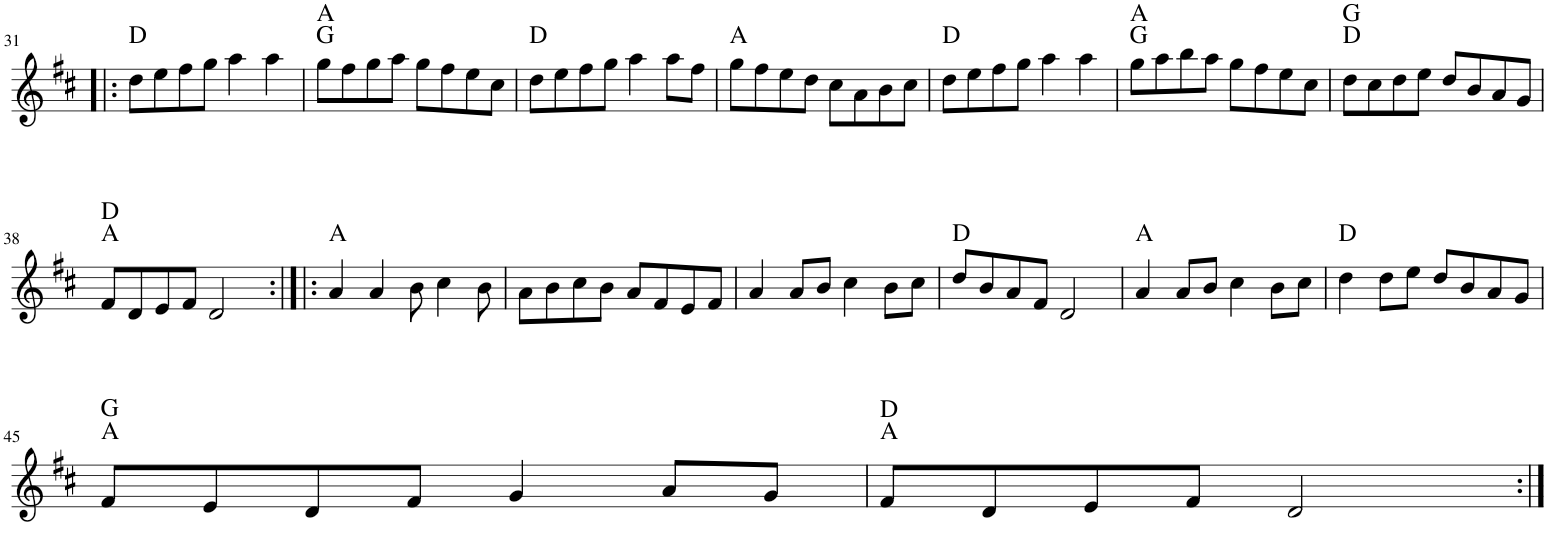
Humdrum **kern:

**kern	**harte
*part1	*part1
*staff1	*
*I"Sadie at the Back Door	*
!!LO:PB:g=z
*clefG2	*
*k[f#c#]	*
*M4/4	*
=31!|:	=31!|:
8dd\L	D:maj
8ee\	.
8ff#\	.
8gg\J	.
4aa\	.
4aa\	.
=32	=32
8gg\L	G:maj A:maj
8ff#\	.
8gg\	.
8aa\J	.
8gg\L	.
8ff#\	.
8ee\	.
8cc#\J	.
=33	=33
8dd\L	D:maj
8ee\	.
8ff#\	.
8gg\J	.
4aa\	.
8aa\L	.
8ff#\J	.
=34	=34
8gg\L	A:maj
8ff#\	.
8ee\	.
8dd\J	.
8cc#\L	.
8a\	.
8b\	.
8cc#\J	.
=35	=35
8dd\L	D:maj
8ee\	.
8ff#\	.
8gg\J	.
4aa\	.
4aa\	.
=36	=36
8gg\L	G:maj A:maj
8aa\	.
8bb\	.
8aa\J	.
8gg\L	.
8ff#\	.
8ee\	.
8cc#\J	.
=37	=37
8dd\L	D:maj G:maj
8cc#\	.
8dd\	.
8ee\J	.
8dd/L	.
8b/	.
8a/	.
8g/J	.
!!LO:LB:g=z
=38	=38
8f#/L	A:maj D:maj
8d/	.
8e/	.
8f#/J	.
2d/	.
=39:|!|:	=39:|!|:
4a/	A:maj
4a/	.
8b\	.
4cc#\	.
8b\	.
=40	=40
8a\L	.
8b\	.
8cc#\	.
8b\J	.
8a/L	.
8f#/	.
8e/	.
8f#/J	.
=41	=41
4a/	.
8a/L	.
8b/J	.
4cc#\	.
8b\L	.
8cc#\J	.
=42	=42
8dd/L	D:maj
8b/	.
8a/	.
8f#/J	.
2d/	.
=43	=43
4a/	A:maj
8a/L	.
8b/J	.
4cc#\	.
8b\L	.
8cc#\J	.
=44	=44
4dd\	D:maj
8dd\L	.
8ee\J	.
8dd/L	.
8b/	.
8a/	.
8g/J	.
!!LO:LB:g=z
=45	=45
8f#/L	A:maj G:maj
8e/	.
8d/	.
8f#/J	.
4g/	.
8a/L	.
8g/J	.
=46	=46
8f#/L	A:maj D:maj
8d/	.
8e/	.
8f#/J	.
2d/	.
=:|!	=:|!
*-	*-
